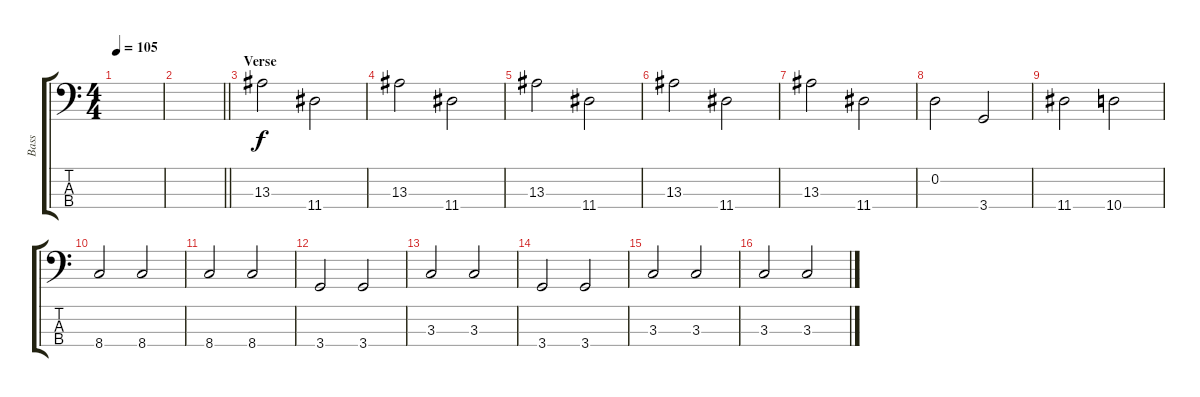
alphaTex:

\track ("Bass" "Bass") {instrument electricbasspick}
\staff {score tabs}
\tuning (G2 D2 A1 E1) {hide}
\ts (4 4)
\tempo 105
\clef f4
\ks c
|
\barLineRight lightlight
|
\section ("" "Verse")
13.3.2 11.4.2 |
13.3.2 11.4.2 |
13.3.2 11.4.2 |
13.3.2 11.4.2 |
13.3.2 11.4.2 |
0.2.2 3.4.2 |
11.4.2 10.4.2 |
8.4.2 8.4.2 |
8.4.2 8.4.2 |
3.4.2 3.4.2 |
3.3.2 3.3.2 |
3.4.2 3.4.2 |
3.3.2 3.3.2 |
3.3.2 3.3.2
